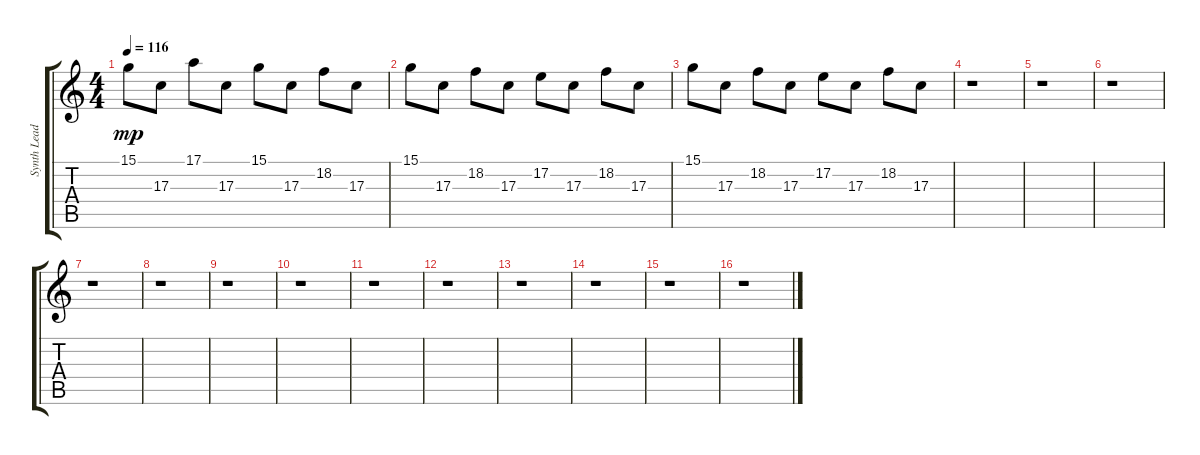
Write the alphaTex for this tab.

\track ("Synth Lead(Sawtooth)" "Synth Lead") {instrument lead2sawtooth}
\staff {score tabs}
\tuning (E4 B3 G3 D3 A2 E2) {hide}
\ts (4 4)
\tempo 116
\clef g2
\ks c
15.1.8{dy mp} 17.3.8 17.1.8 17.3.8 15.1.8 17.3.8 18.2.8 17.3.8 |
15.1.8 17.3.8 18.2.8 17.3.8 17.2.8 17.3.8 18.2.8 17.3.8 |
15.1.8 17.3.8 18.2.8 17.3.8 17.2.8 17.3.8 18.2.8 17.3.8 |
r.1 |
r.1 |
r.1 |
r.1 |
r.1 |
r.1 |
r.1 |
r.1 |
r.1 |
r.1 |
r.1 |
r.1 |
r.1
